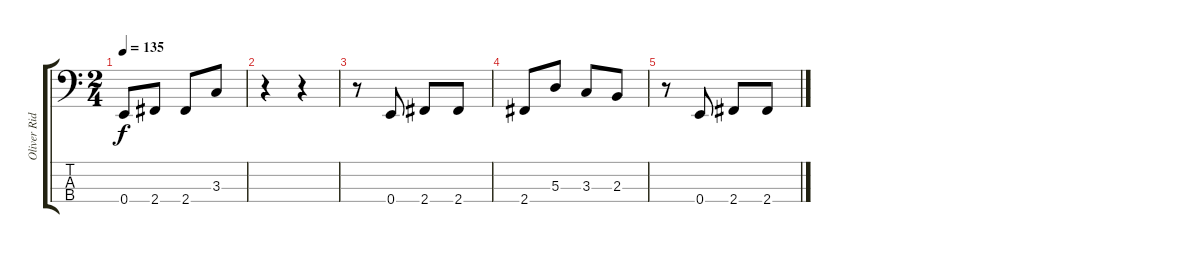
\track ("Oliver Ridel / Bass 1" "Oliver Rid") {instrument electricbassfinger}
\staff {score tabs}
\tuning (G2 D2 A1 E1) {hide}
\ts (2 4)
\tempo 135
\clef f4
\ks c
0.4.8{dy f} 2.4.8 2.4.8 3.3.8 |
r.4 r.4 |
r.8 0.4.8 2.4.8 2.4.8 |
2.4.8 5.3.8 3.3.8 2.3.8 |
r.8 0.4.8 2.4.8 2.4.8
